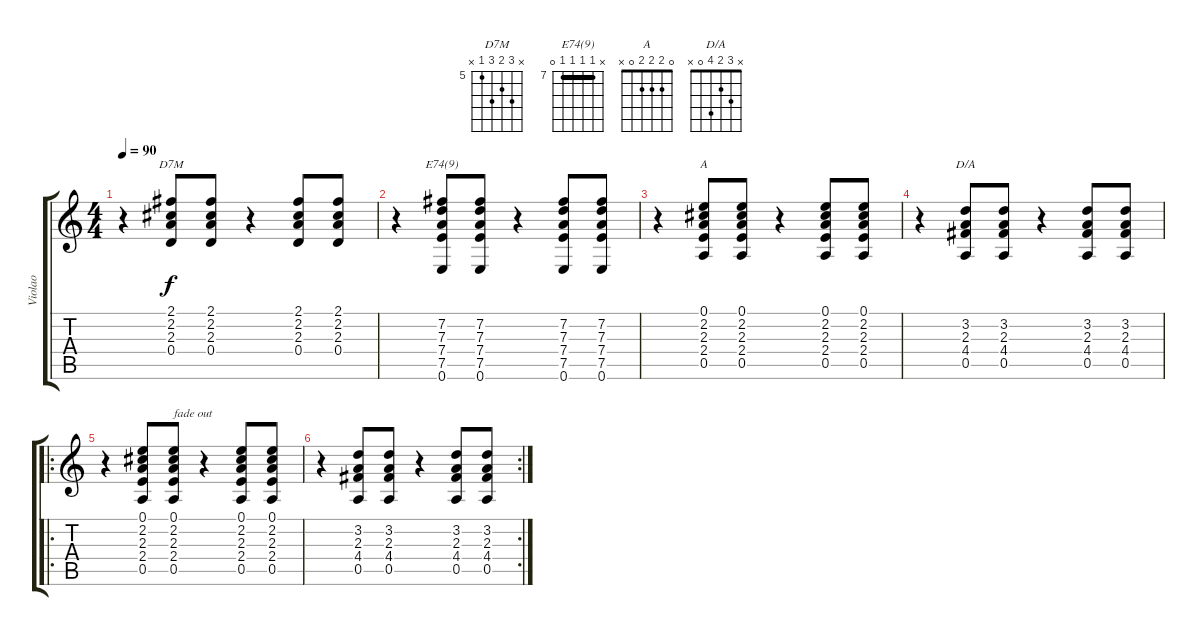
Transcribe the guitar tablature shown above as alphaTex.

\track ("Violao" "Violao") {instrument acousticguitarnylon}
\staff {score tabs}
\tuning (E4 B3 G3 D3 A2 E2) {hide}
\chord ("D7M" x 7 6 7 5 x) {firstfret 5}
\chord ("E74(9)" x 7 7 7 7 0) {firstfret 7 barre 7}
\chord ("A" 0 2 2 2 0 x)
\chord ("D/A" x 3 2 4 0 x)
\ts (4 4)
\tempo 90
\clef g2
\ks c
r.4{dy f} (2.1 2.2 2.3 0.4).8{ch "D7M"} (2.1 2.2 2.3 0.4).8 r.4 (2.1 2.2 2.3 0.4).8 (2.1 2.2 2.3 0.4).8 |
r.4 (7.2 7.3 7.4 7.5 0.6).8{ch "E74(9)"} (7.2 7.3 7.4 7.5 0.6).8 r.4 (7.2 7.3 7.4 7.5 0.6).8 (7.2 7.3 7.4 7.5 0.6).8 |
r.4 (0.1 2.2 2.3 2.4 0.5).8{ch "A"} (0.1 2.2 2.3 2.4 0.5).8 r.4 (0.1 2.2 2.3 2.4 0.5).8 (0.1 2.2 2.3 2.4 0.5).8 |
r.4 (3.2 2.3 4.4 0.5).8{ch "D/A"} (3.2 2.3 4.4 0.5).8 r.4 (3.2 2.3 4.4 0.5).8 (3.2 2.3 4.4 0.5).8 |
\ro
r.4{volume 4} (0.1 2.2 2.3 2.4 0.5).8 (0.1 2.2 2.3 2.4 0.5).8{txt "fade out"} r.4 (0.1 2.2 2.3 2.4 0.5).8 (0.1 2.2 2.3 2.4 0.5).8 |
\rc 2
r.4 (3.2 2.3 4.4 0.5).8 (3.2 2.3 4.4 0.5).8 r.4 (3.2 2.3 4.4 0.5).8 (3.2 2.3 4.4 0.5).8
